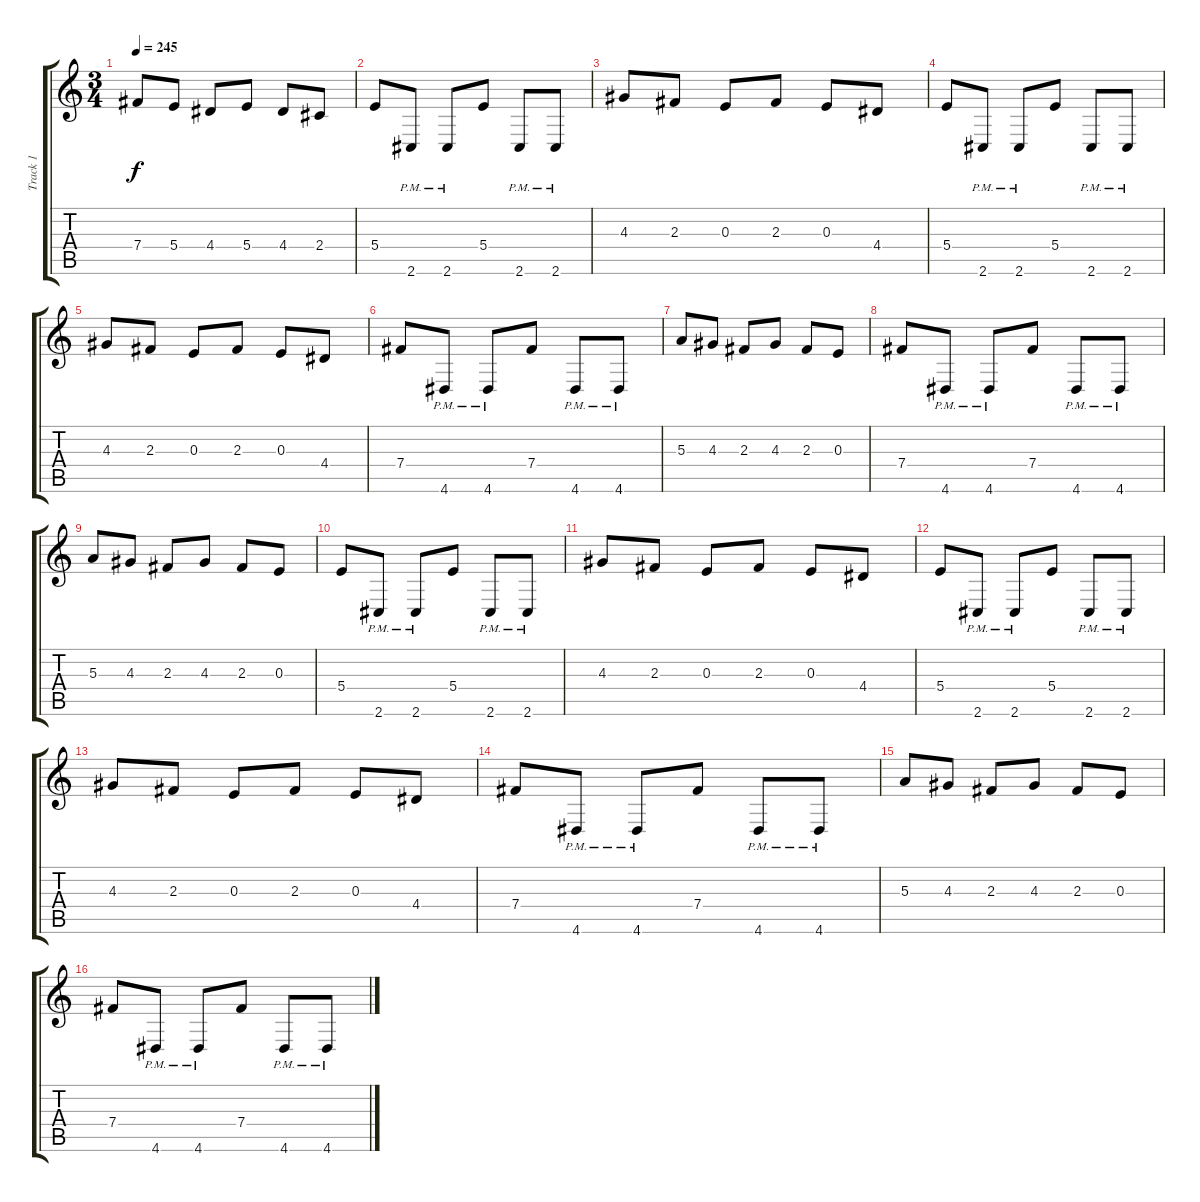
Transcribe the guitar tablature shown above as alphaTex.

\track ("Track 1" "Track 1") {instrument overdrivenguitar}
\staff {score tabs}
\tuning (Db4 Ab3 E3 B2 Gb2 B1) {hide}
\ts (3 4)
\tempo 245
\clef g2
\ks c
7.4.8{dy f} 5.4.8 4.4.8 5.4.8 4.4.8 2.4.8 |
5.4.8 2.6{pm}.8 2.6{pm}.8 5.4.8 2.6{pm}.8 2.6{pm}.8 |
4.3.8 2.3.8 0.3.8 2.3.8 0.3.8 4.4.8 |
5.4.8 2.6{pm}.8 2.6{pm}.8 5.4.8 2.6{pm}.8 2.6{pm}.8 |
4.3.8 2.3.8 0.3.8 2.3.8 0.3.8 4.4.8 |
7.4.8 4.6{pm}.8 4.6{pm}.8 7.4.8 4.6{pm}.8 4.6{pm}.8 |
5.3.8 4.3.8 2.3.8 4.3.8 2.3.8 0.3.8 |
7.4.8 4.6{pm}.8 4.6{pm}.8 7.4.8 4.6{pm}.8 4.6{pm}.8 |
5.3.8 4.3.8 2.3.8 4.3.8 2.3.8 0.3.8 |
5.4.8 2.6{pm}.8 2.6{pm}.8 5.4.8 2.6{pm}.8 2.6{pm}.8 |
4.3.8 2.3.8 0.3.8 2.3.8 0.3.8 4.4.8 |
5.4.8 2.6{pm}.8 2.6{pm}.8 5.4.8 2.6{pm}.8 2.6{pm}.8 |
4.3.8 2.3.8 0.3.8 2.3.8 0.3.8 4.4.8 |
7.4.8 4.6{pm}.8 4.6{pm}.8 7.4.8 4.6{pm}.8 4.6{pm}.8 |
5.3.8 4.3.8 2.3.8 4.3.8 2.3.8 0.3.8 |
7.4.8 4.6{pm}.8 4.6{pm}.8 7.4.8 4.6{pm}.8 4.6{pm}.8
